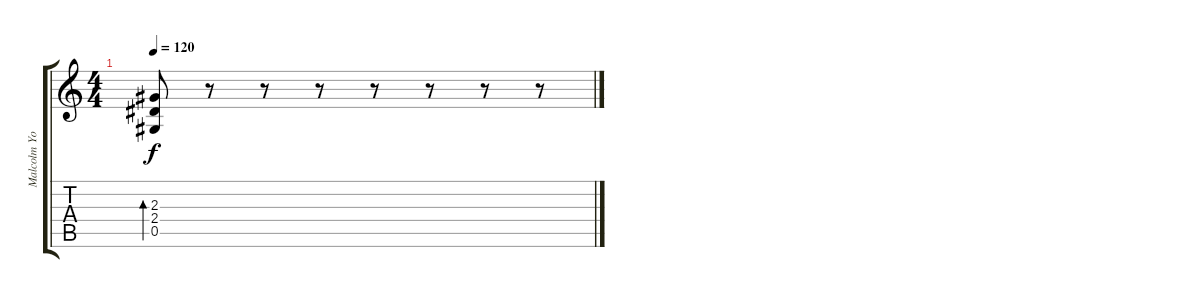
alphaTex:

\track ("Malcolm Young" "Malcolm Yo") {instrument distortionguitar}
\staff {score tabs}
\tuning (Eb4 Bb3 Gb3 Db3 Ab2 Eb2) {hide}
\ts (4 4)
\tempo 120
\clef g2
\ks c
(2.3 2.4 0.5).8{bd 240 dy f} r.8 r.8 r.8 r.8 r.8 r.8 r.8
